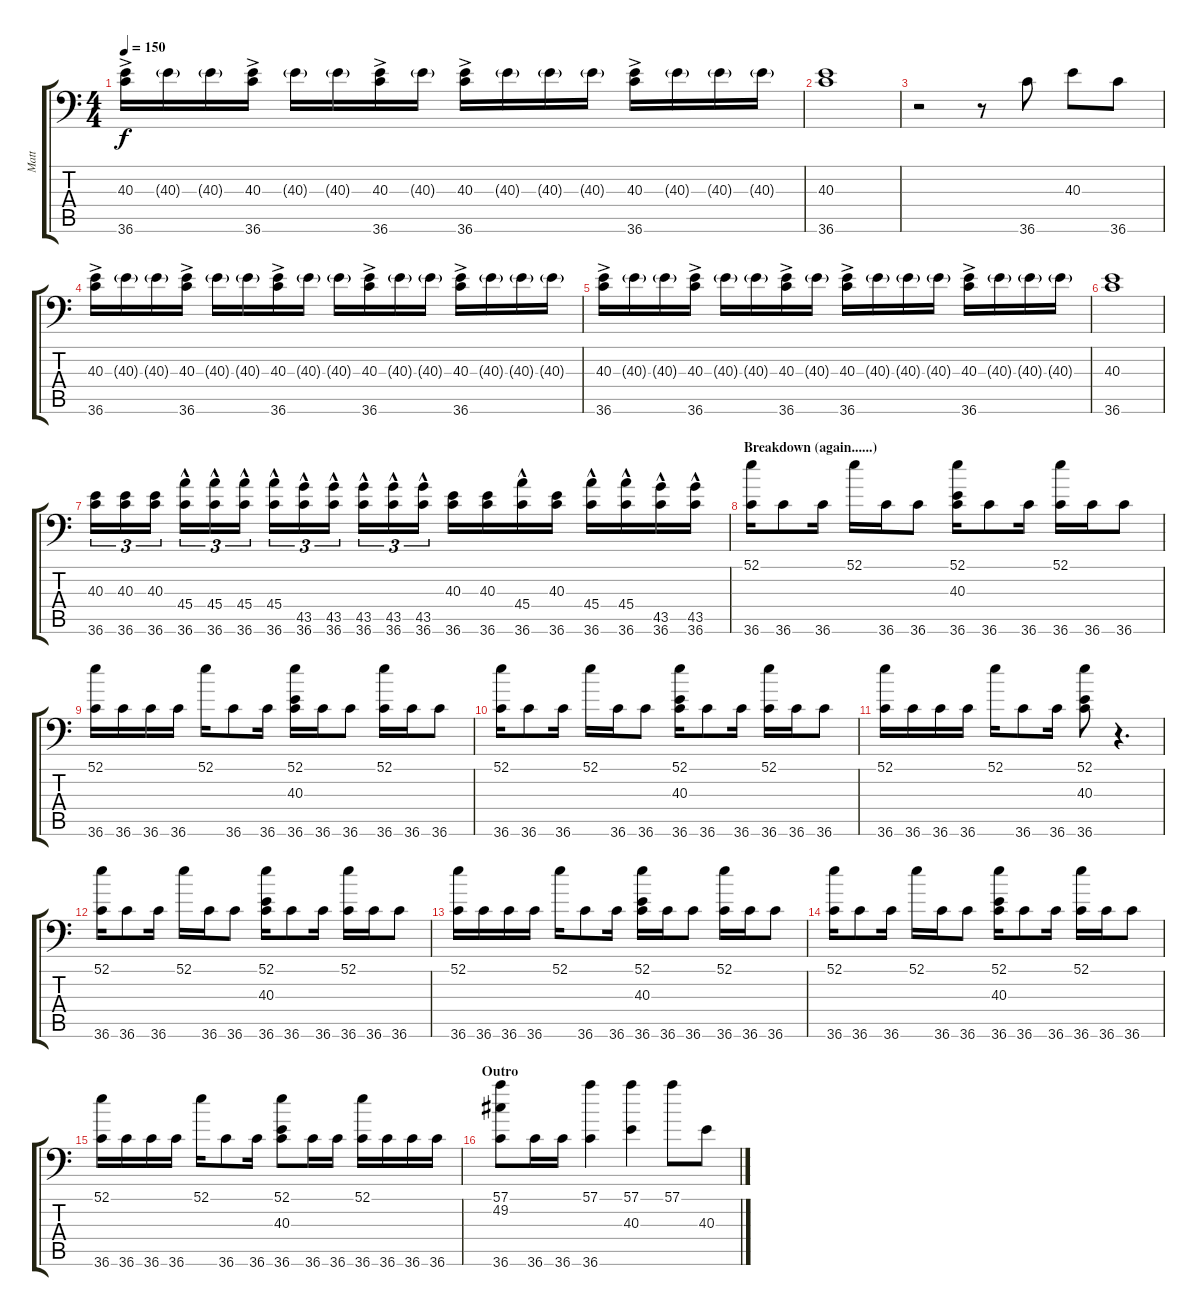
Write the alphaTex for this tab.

\track ("Matt" "Matt") {instrument acousticgrandpiano}
\staff {score tabs}
\tuning (C-1 C-1 C-1 C-1 C-1 C-1) {hide}
\ts (4 4)
\tempo 150
\clef f4
\ks c
(40.3{ac} 36.6).16{dy f} 40.3{g}.16 40.3{g}.16 (40.3{ac} 36.6).16 40.3{g}.16 40.3{g}.16 (40.3{ac} 36.6).16 40.3{g}.16 (40.3{ac} 36.6).16 40.3{g}.16 40.3{g}.16 40.3{g}.16 (40.3{ac} 36.6).16 40.3{g}.16 40.3{g}.16 40.3{g}.16 |
(40.3 36.6).1 |
r.2 r.8 36.6.8 40.3.8 36.6.8 |
(40.3{ac} 36.6).16 40.3{g}.16 40.3{g}.16 (40.3{ac} 36.6).16 40.3{g}.16 40.3{g}.16 (40.3{ac} 36.6).16 40.3{g}.16 40.3{g}.16 (40.3{ac} 36.6).16 40.3{g}.16 40.3{g}.16 (40.3{ac} 36.6).16 40.3{g}.16 40.3{g}.16 40.3{g}.16 |
(40.3{ac} 36.6).16 40.3{g}.16 40.3{g}.16 (40.3{ac} 36.6).16 40.3{g}.16 40.3{g}.16 (40.3{ac} 36.6).16 40.3{g}.16 (40.3{ac} 36.6).16 40.3{g}.16 40.3{g}.16 40.3{g}.16 (40.3{ac} 36.6).16 40.3{g}.16 40.3{g}.16 40.3{g}.16 |
(40.3 36.6).1 |
(40.3 36.6).16{tu (3 2)} (40.3 36.6).16{tu (3 2)} (40.3 36.6).16{tu (3 2)} (45.4{hac} 36.6).16{tu (3 2)} (45.4{hac} 36.6).16{tu (3 2)} (45.4{hac} 36.6).16{tu (3 2)} (45.4{hac} 36.6).16{tu (3 2)} (43.5{hac} 36.6).16{tu (3 2)} (43.5{hac} 36.6).16{tu (3 2)} (43.5{hac} 36.6).16{tu (3 2)} (43.5{hac} 36.6).16{tu (3 2)} (43.5{hac} 36.6).16{tu (3 2)} (40.3 36.6).16 (40.3 36.6).16 (45.4{hac} 36.6).16 (40.3 36.6).16 (45.4{hac} 36.6).16 (45.4{hac} 36.6).16 (43.5{hac} 36.6).16 (43.5{hac} 36.6).16 |
\section ("" "Breakdown (again......)")
(52.1 36.6).16 36.6.8 36.6.16 52.1.16 36.6.16 36.6.8 (52.1 40.3 36.6).16 36.6.8 36.6.16 (52.1 36.6).16 36.6.16 36.6.8 |
(52.1 36.6).16 36.6.16 36.6.16 36.6.16 52.1.16 36.6.8 36.6.16 (52.1 40.3 36.6).16 36.6.16 36.6.8 (52.1 36.6).16 36.6.16 36.6.8 |
(52.1 36.6).16 36.6.8 36.6.16 52.1.16 36.6.16 36.6.8 (52.1 40.3 36.6).16 36.6.8 36.6.16 (52.1 36.6).16 36.6.16 36.6.8 |
(52.1 36.6).16 36.6.16 36.6.16 36.6.16 52.1.16 36.6.8 36.6.16 (52.1 40.3 36.6).8 r.4{d} |
(52.1 36.6).16 36.6.8 36.6.16 52.1.16 36.6.16 36.6.8 (52.1 40.3 36.6).16 36.6.8 36.6.16 (52.1 36.6).16 36.6.16 36.6.8 |
(52.1 36.6).16 36.6.16 36.6.16 36.6.16 52.1.16 36.6.8 36.6.16 (52.1 40.3 36.6).16 36.6.16 36.6.8 (52.1 36.6).16 36.6.16 36.6.8 |
(52.1 36.6).16 36.6.8 36.6.16 52.1.16 36.6.16 36.6.8 (52.1 40.3 36.6).16 36.6.8 36.6.16 (52.1 36.6).16 36.6.16 36.6.8 |
(52.1 36.6).16 36.6.16 36.6.16 36.6.16 52.1.16 36.6.8 36.6.16 (52.1 40.3 36.6).8 36.6.16 36.6.16 (52.1 36.6).16 36.6.16 36.6.16 36.6.16 |
\section ("" "Outro")
(57.1 49.2 36.6).8 36.6.16 36.6.16 (57.1 36.6).4 (57.1 40.3).4 57.1.8 40.3.8
